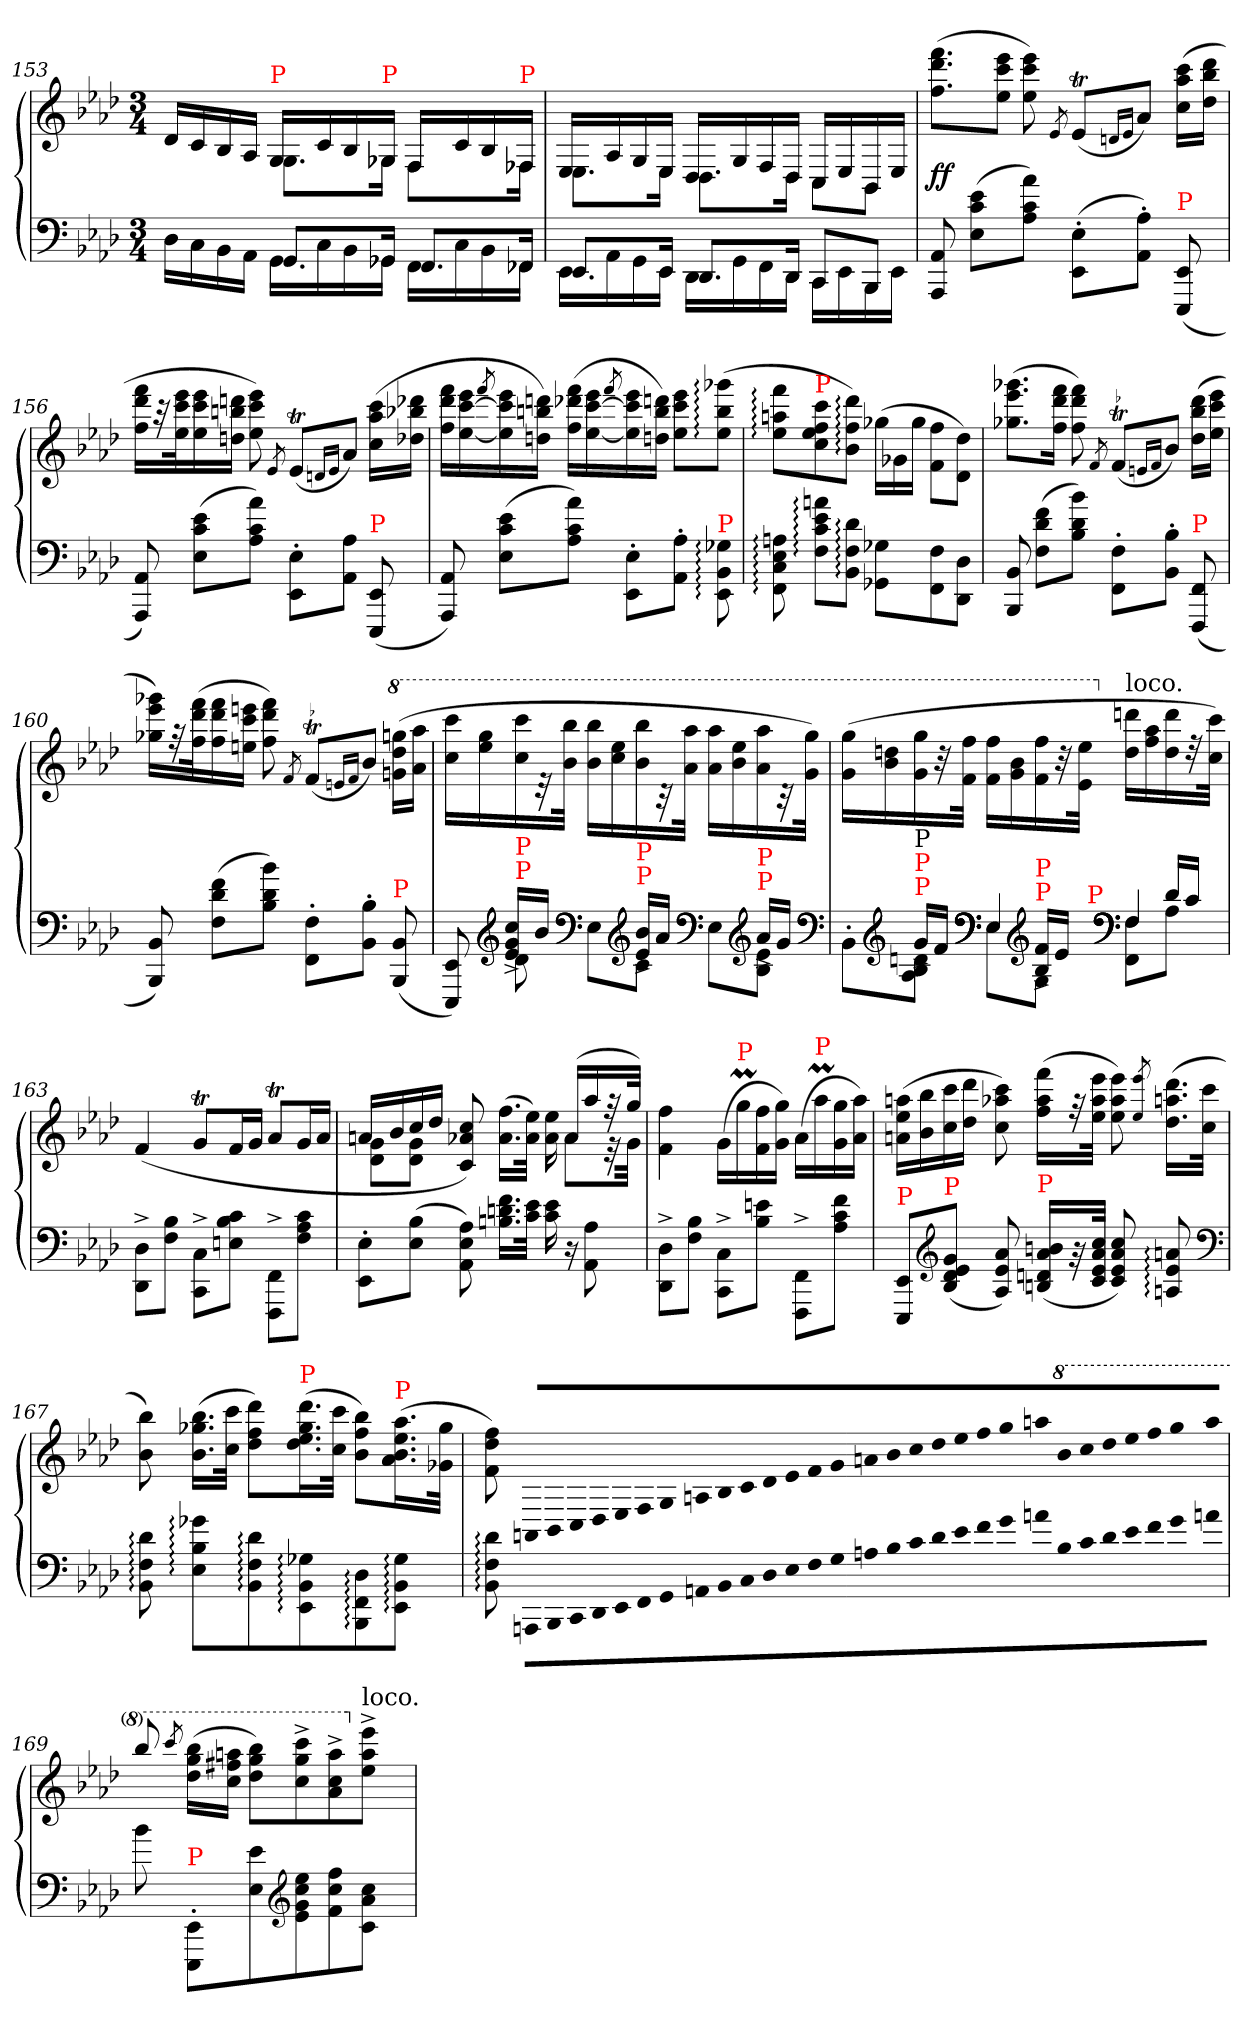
**kern	**kern	**dynam
*part1	*part1	*part1
*staff2	*staff1	*staff1/2
*clefF4	*clefG2	*
*k[b-e-a-d-]	*k[b-e-a-d-]	*
*M3/4	*M3/4	*
=153	=153	=153
*^	*^	*
16D-\LL	4ryy	16d-LL	4ryy	.
16C	.	16c	.	.
16BB-	.	16B-	.	.
16AA-JJ	.	16A-JJ	.	.
!	!	!LO:TX:a:color=red:t=P	!	!
16GGLL	8.GG/L	16G/LL	8.G\L	.
16C\	.	16c/	.	.
16BB-	.	16B-/	.	.
!	!	!LO:TX:a:color=red:t=P	!	!
16GG-XJJ	16GG-XJk	16G-XJJ	16G-X\Jk	.
!	!	!	!LO:N:vis=8	!
16FFLL	8.FF/L	16F/LL	8.F\L	.
16C\	.	16c/	.	.
16BB-	.	16B-/	.	.
!	!	!LO:TX:a:color=red:t=P	!	!
16FF-XJJ	16FF-XJk	16F-XJJ	16F-X\Jk	.
=154	=154	=154	=154	=154
16EE-LL	8.EE-/L	16E-/LL	8.E-\L	.
16AA-\	.	16A-/	.	.
16GG	.	16G/	.	.
16EE-JJ	16EE-Jk	16E-/JJ	16E-\Jk	.
16DD-LL	8.DD-/L	16D-/LL	8.D-\L	.
16GG\	.	16G/	.	.
16FF	.	16F/	.	.
16DD-JJ	16DD-Jk	16D-/JJ	16D-\Jk	.
16CCLL	8CC/L	16C/LL	8C\L	.
16EE-\	.	16E-/	.	.
16BBB-	8BBB-J	16BB-/	8BB-\J	.
16EE-JJ	.	16E-/JJ	.	.
*v	*v	*	*	*
*	*v	*v	*
=155	=155	=155
8AA- 8AAA-	(>8.fff 8.ddd- 8.ffL	ff
(>8e- 8c 8E-L	.	.
!	!LO:N:vis=8	!
.	16eee- 16ccc 16ee-J	.
8a- 8c 8A-J)	8eee- 8ccc 8ee-)	.
.	8qe-/	.
(>8E-'>\ 8EE-'>\L	(<8e-TL	.
.	16qqdn/LL	.
.	16qqe-/JJ	.
8A-'> 8AA-'>J)	8a-J)	.
!LO:TX:a:color=red:t=P	!	!
(<8EE- 8EEE-	(>16ccc 16aa- 16ccLL	.
.	16ddd- 16bb- 16dd-JJ	.
=156	=156	=156
8AA- 8AAA-)	16fff 16ddd- 16ffLL	.
.	32raa	.
.	32eee- 32ccc 32ee-k	.
(>8e- 8c 8E-L	16eee- 16ccc 16ee-	.
.	16dddn 16bbn 16ddnJJ	.
8a- 8c 8A-J)	8eee- 8ccc 8ee-)	.
.	8qe-/	.
8E-'>\ 8EE-'>\L	(<8e-TL	.
.	16qqdn/LL	.
.	16qqe-/JJ	.
8A- 8AA-J	8a-J)	.
!LO:TX:a:color=red:t=P	!	!
(<8EE- 8EEE-	(>16ccc 16aa- 16ccLL	.
.	16ddd-X 16bb-X 16dd-JJ	.
=157	=157	=157
8AA- 8AAA-)	16fff 16ddd- 16ffLL	.
.	16eee- [16ccc [16ee-	.
.	8qfff/	.
(>8e- 8c 8E-L	16eee- 16ccc] 16ee-]	.
.	16dddn 16bbn 16ddnJJ)	.
8a- 8c 8A-J)	(>16fff 16ddd-X 16ffLL	.
.	16eee- [16ccc [16ee-	.
.	8qfff/	.
8E-'>\ 8EE-'>\L	16eee- 16ccc] 16ee-]	.
.	16dddn 16bb 16ddnJJ)	.
8A-'> 8AA-'>J	8eee- 8ccc 8ee-L	.
!LO:TX:a:color=red:t=P	!	!
8G-X:\ 8BB-:\ 8EE-:\	(>8ggg-X: 8bb: 8ee-:J	.
=158	=158	=158
8An:\ 8E-:\ 8C:\ 8FF:\	8fff: 8aan: 8ee-:L	.
!	!LO:TX:a:color=red:t=P	!
8an: 8e-: 8c: 8F:L	8ccc 8ff 8ee- 8cc	.
8d-: 8F: 8BB-:J	8ddd-: 8ff: 8b-:J)	.
*	*Xtuplet	*
8G-X\ 8GG-X\L	(>24gg-XLL	.
.	24g-	.
.	24gg-JJ	.
8F 8FF	8ff\ 8f\L	.
8D- 8DD-J	8dd- 8d-J)	.
=159	=159	=159
8BB- 8BBB-	(>8.ggg-X 8.eee- 8.gg-XL	.
(>8f 8d- 8FL	.	.
.	16fff 16ddd- 16ffJk	.
8b- 8d- 8B-J)	8fff 8ddd- 8ff)	.
.	8qf/	.
!	!LO:TR:acc=-	!
8F'> 8FF'>L	(<8ftL	.
.	16qqen/LL	.
.	16qqf/JJ	.
8B-'> 8BB-'>J	8b-J)	.
!LO:TX:a:color=red:t=P	!	!
(<8FF 8FFF	(>16ddd- 16bb- 16dd-LL	.
.	16eee- 16ccc 16ee-JJ	.
=160	=160	=160
8BB- 8BBB-)	16ggg-X 16eee- 16gg-XLL)	.
.	32rff	.
.	(>32fff 32ddd- 32ffk	.
(>8f 8d- 8FL	16fff 16ddd- 16ff	.
.	16eeen 16ccc 16eenJJ	.
8b- 8d- 8B-J)	8fff 8ddd- 8ff)	.
.	8qf/	.
!	!LO:TR:acc=-	!
8F'> 8FF'>L	(<8ftL	.
.	16qqen/LL	.
.	16qqf/JJ	.
8B-'> 8BB-'>J	8b-J)	.
*	*8va	*
!LO:TX:a:color=red:t=P	!	!
(<8BB- 8BBB-	(>16gggn 16ddd- 16ggnLL	.
.	16aaa- 16aa-JJ	.
=161	=161	=161
*^	*	*
8EE-/ 8EEE-/)	8ryy	16cccc 16cccLL	.
.	.	16ggg 16eee-	.
*clefG2	*	*	*
!LO:TX:a:color=red:t=P	!	!	!
!LO:TX:a:color=red:t=P	!	!	!
8d-\	16cc^> 16g^> 16e-^>LL	16cccc 16ccc	.
.	16b-/JJ	32rcc	.
.	.	32bbb- 32bb-JJk	.
*clefF4	*	*	*
8E-\L	8ryy	16bbb- 16bb-LL	.
.	.	16eee- 16ccc	.
*clefG2	*	*	*
!LO:TX:a:color=red:t=P	!	!	!
!LO:TX:a:color=red:t=P	!	!	!
8cJ	16b-^> 16e-^>LL	16bbb- 16bb-	.
.	16a-/JJ	32ra	.
.	.	32aaa- 32aa-JJk	.
*clefF4	*	*	*
8E-L	8ryy	16aaa- 16aa-LL	.
.	.	16eee- 16bb-	.
*clefG2	*	*	*
!LO:TX:a:color=red:t=P	!	!	!
!LO:TX:a:color=red:t=P	!	!	!
8e-\ 8B-\J	16a-^>LL	16aaa- 16aa-	.
.	16g/JJ	32ra	.
.	.	32ggg 32ggJJk)	.
*v	*v	*	*
*clefF4	*	*
=162	=162	=162
*^	*	*
*	*^	*	*
*	*	*^	*	*
8BB-'>\L	8ryy	4ryy	4ryy	(>16ggg 16ggLL	.
.	.	.	.	16dddn 16bb-	.
*clefG2	*	*	*	*	*
!LO:TX:a:color=red:t=P	!	!	!	!	!
!LO:TX:a:color=red:t=P	!	!	!	!	!
!LO:TX:a:t=P	!	!	!	!	!
8dn 8B- 8A-J	16g^>LL	.	.	16ggg 16gg	.
.	16f/JJ	.	.	32r	.
.	.	.	.	32fff 32ffJJk	.
*clefF4	*	*	*	*	*
8E-L	8ryy	4E-/	8...ryy	16fff\ 16ff\LL	.
.	.	.	.	16bb- 16gg	.
*clefG2	*	*	*	*	*
!LO:TX:a:color=red:t=P	!	!	!	!	!
!LO:TX:a:color=red:t=P	!	!	!	!	!
8G\J	16f^> 16B-^>LL	.	.	16fff 16ff	.
.	16e-/JJ	.	.	32r	.
.	.	.	.	32eee- 32ee-JJk	.
!	!	!	!LO:TX:a:color=red:t=P	!	!
.	.	.	4ryy	.	.
*clefF4	*	*	*	*	*
*	*	*	*	*X8va	*
!	!	!	!	!LO:TX:a:t=loco.	!
8F\ 8FF\L	8ryy	4F/	.	16ddd 16ddLL	.
.	.	.	.	16aa- 16ff	.
8A-J	16dLL	.	.	16ddd 16dd	.
.	16c/JJ	.	.	32rdd	.
.	.	.	.	32ccc 32ccJJk)	.
.	.	.	64ryy	.	.
*v	*v	*v	*v	*	*
=163	=163	=163
8D-^>\ 8DD-^>\L	(>4f	.
8B- 8FJ	.	.
8C^>\ 8CC^>\L	8gtL	.
8c 8B- 8EnJ	16fL	.
.	16gJJ	.
8FF^>\ 8FFF^>\L	8a-TL	.
8c 8A- 8FJ	16gL	.
.	16a-JJ	.
=164	=164	=164
*	*^	*
8E-'>\ 8EE-'>\L	16anLL	8g 8d-L	.
.	16b-	.	.
(>8B- 8E-J	16cc	8g 8d-J	.
.	16dd-JJ	.	.
8A- 8E- 8AA-)	8cc 8a-X 8c)	4ryy	.
16.f\ 16.dn\ 16.Bn\LL	(>16.ff 16.a-LL	.	.
32e-\ 32c\JJk	32ee- 32a-JJk)	.	.
16e-\ 16c\	16ee- 16a-	16ryy	.
16r	(>16a-LL	8a-L	.
8A- 8AA-	16aa-	.	.
.	32rff	32re	.
.	32ggJJk)	32gJkk	.
*	*v	*v	*
=165	=165	=165
8D-^>\ 8DD-^>\L	4ff 4f	.
8B- 8FJ	.	.
8C^> 8CC^>L	(>16gLL	.
!	!LO:TX:a:color=red:t=P	!
.	16ggm	.
8en 8B-J	16ff 16f	.
.	16gg 16gJJ)	.
8FF^>\ 8FFF^>\L	(>16a-LL	.
!	!LO:TX:a:color=red:t=P	!
.	16aa-M	.
8f 8c 8A-J	16gg 16g	.
.	16aa- 16a-JJ)	.
=166	=166	=166
!LO:TX:a:color=red:t=P	!	!
8EE- 8EEE-L	(>16aan 16ee- 16anLL	.
.	16bb- 16b-	.
*clefG2	*	*
!LO:TX:a:color=red:t=P	!	!
(<8g 8e- 8d- 8B-J	16ccc 16cc	.
.	16ddd- 16dd-JJ	.
8a- 8e- 8A-)	8ccc 8aa-X 8cc)	.
!LO:TX:a:color=red:t=P	!	!
(<16bn 16a- 16dn 16BnLL	(>16fff 16aa- 16ffLL	.
32rg	32rff	.
32cc 32a- 32e- 32cJJk	32eee- 32aa- 32ee-JJk	.
8cc 8a- 8e- 8c)	8eee- 8aa- 8ee-)	.
.	8qeee-/ 8qee-/	.
8an: 8e-: 8A:	(>16.ddd- 16.aan 16.dd-LL	.
.	32ccc 32ccJJk	.
*clefF4	*	*
=167	=167	=167
8d-: 8F: 8BB-:	8bb- 8b-)	.
8g-: 8B-: 8E-:L	(>16.bb- 16.gg-X 16.b-LL	.
.	32ccc 32ccJJk	.
8d-: 8F: 8BB-:	8ddd- 8ff 8dd-L)	.
!	!LO:TX:a:color=red:t=P	!
8G-: 8BB-: 8EE-:	(>16.ddd- 16.gg- 16.ee- 16.dd-L	.
.	32ccc 32ccJJk	.
8D-: 8FF: 8BBB-:	8bb- 8ff 8b-L)	.
!	!LO:TX:a:color=red:t=P	!
8G-: 8BB-: 8EE-:J	(>16.aa- 16.ee- 16.b- 16.a-L	.
.	32gg- 32g-JJk	.
=168	=168	=168
8d-: 8F: 8BB-:	8ff 8dd- 8f)	.
*Xtuplet	*	*
!LO:N:vis=8	!LO:N:vis=8	!
232%5AAAn!\L	232%5AAn!/L	.
!LO:N:vis=8	!LO:N:vis=8	!
232%5BBB-!\	232%5BB-!/	.
!LO:N:vis=8	!LO:N:vis=8	!
232%5CC!\	232%5C!/	.
!LO:N:vis=8	!LO:N:vis=8	!
232%5DD-!\	232%5D-!/	.
!LO:N:vis=8	!LO:N:vis=8	!
232%5EE-!\	232%5E-!/	.
!LO:N:vis=8	!LO:N:vis=8	!
232%5FF!\	232%5F!/	.
!LO:N:vis=8	!LO:N:vis=8	!
232%5GG!\	232%5G!/	.
!LO:N:vis=8	!LO:N:vis=8	!
232%5AAn!\	232%5An!/	.
!LO:N:vis=8	!LO:N:vis=8	!
232%5BB-!\	232%5B-!/	.
!LO:N:vis=8	!LO:N:vis=8	!
232%5C!	232%5c!	.
!LO:N:vis=8	!LO:N:vis=8	!
232%5D-!	232%5d-!	.
!LO:N:vis=8	!LO:N:vis=8	!
232%5E-!	232%5e-!	.
!LO:N:vis=8	!LO:N:vis=8	!
232%5F!	232%5f!	.
!LO:N:vis=8	!LO:N:vis=8	!
232%5G!	232%5g!	.
!LO:N:vis=8	!LO:N:vis=8	!
232%5An!	232%5an!	.
!LO:N:vis=8	!LO:N:vis=8	!
232%5B-!	232%5b-!	.
!LO:N:vis=8	!LO:N:vis=8	!
232%5c!	232%5cc!	.
!LO:N:vis=8	!LO:N:vis=8	!
232%5d-!\	232%5dd-!/	.
!LO:N:vis=8	!LO:N:vis=8	!
232%5e-!\	232%5ee-!/	.
!LO:N:vis=8	!LO:N:vis=8	!
232%5f!\	232%5ff!/	.
!LO:N:vis=8	!LO:N:vis=8	!
232%5g!\	232%5gg!/	.
!LO:N:vis=8	!LO:N:vis=8	!
232%5a!	232%5aan!	.
!LO:N:vis=8	!	!
*	*8va	*
!	!LO:N:vis=8	!
232%5B-!\	232%5bb-!/	.
!LO:N:vis=8	!LO:N:vis=8	!
232%5c!\	232%5ccc!/	.
!LO:N:vis=8	!LO:N:vis=8	!
232%5d-!\	232%5ddd-!/	.
!LO:N:vis=8	!LO:N:vis=8	!
232%5e-!\	232%5eee-!/	.
!LO:N:vis=8	!LO:N:vis=8	!
232%5f!\	232%5fff!/	.
!LO:N:vis=8	!LO:N:vis=8	!
232%5g!\	232%5ggg!/	.
!LO:N:vis=8	!LO:N:vis=8	!
232%5an!\J	232%5aaa!/J	.
=169	=169	=169
8b-\	8bbb-/	.
.	8qcccc/	.
!LO:TX:a:color=red:t=P	!	!
8EE-'</ 8EEE-'</L	(>16bbb- 16ggg 16ddd-LL	.
.	16aaan 16fff#X 16cccJJ	.
8e-\ 8E-\	8bbb- 8ggg 8ddd-L)	.
*clefG2	*	*
8ee-\ 8cc\ 8g\ 8e-\	8cccc^< 8ggg^< 8ccc^<	.
8ff\ 8cc\ 8f\	8aaa^< 8ccc^< 8aa-^<	.
*	*X8va	*
!	!LO:TX:a:t=loco.	!
8cc\ 8a-\ 8c\J	8eee-^< 8aa^< 8ee-^<J	.
=	=	=
*-	*-	*-
